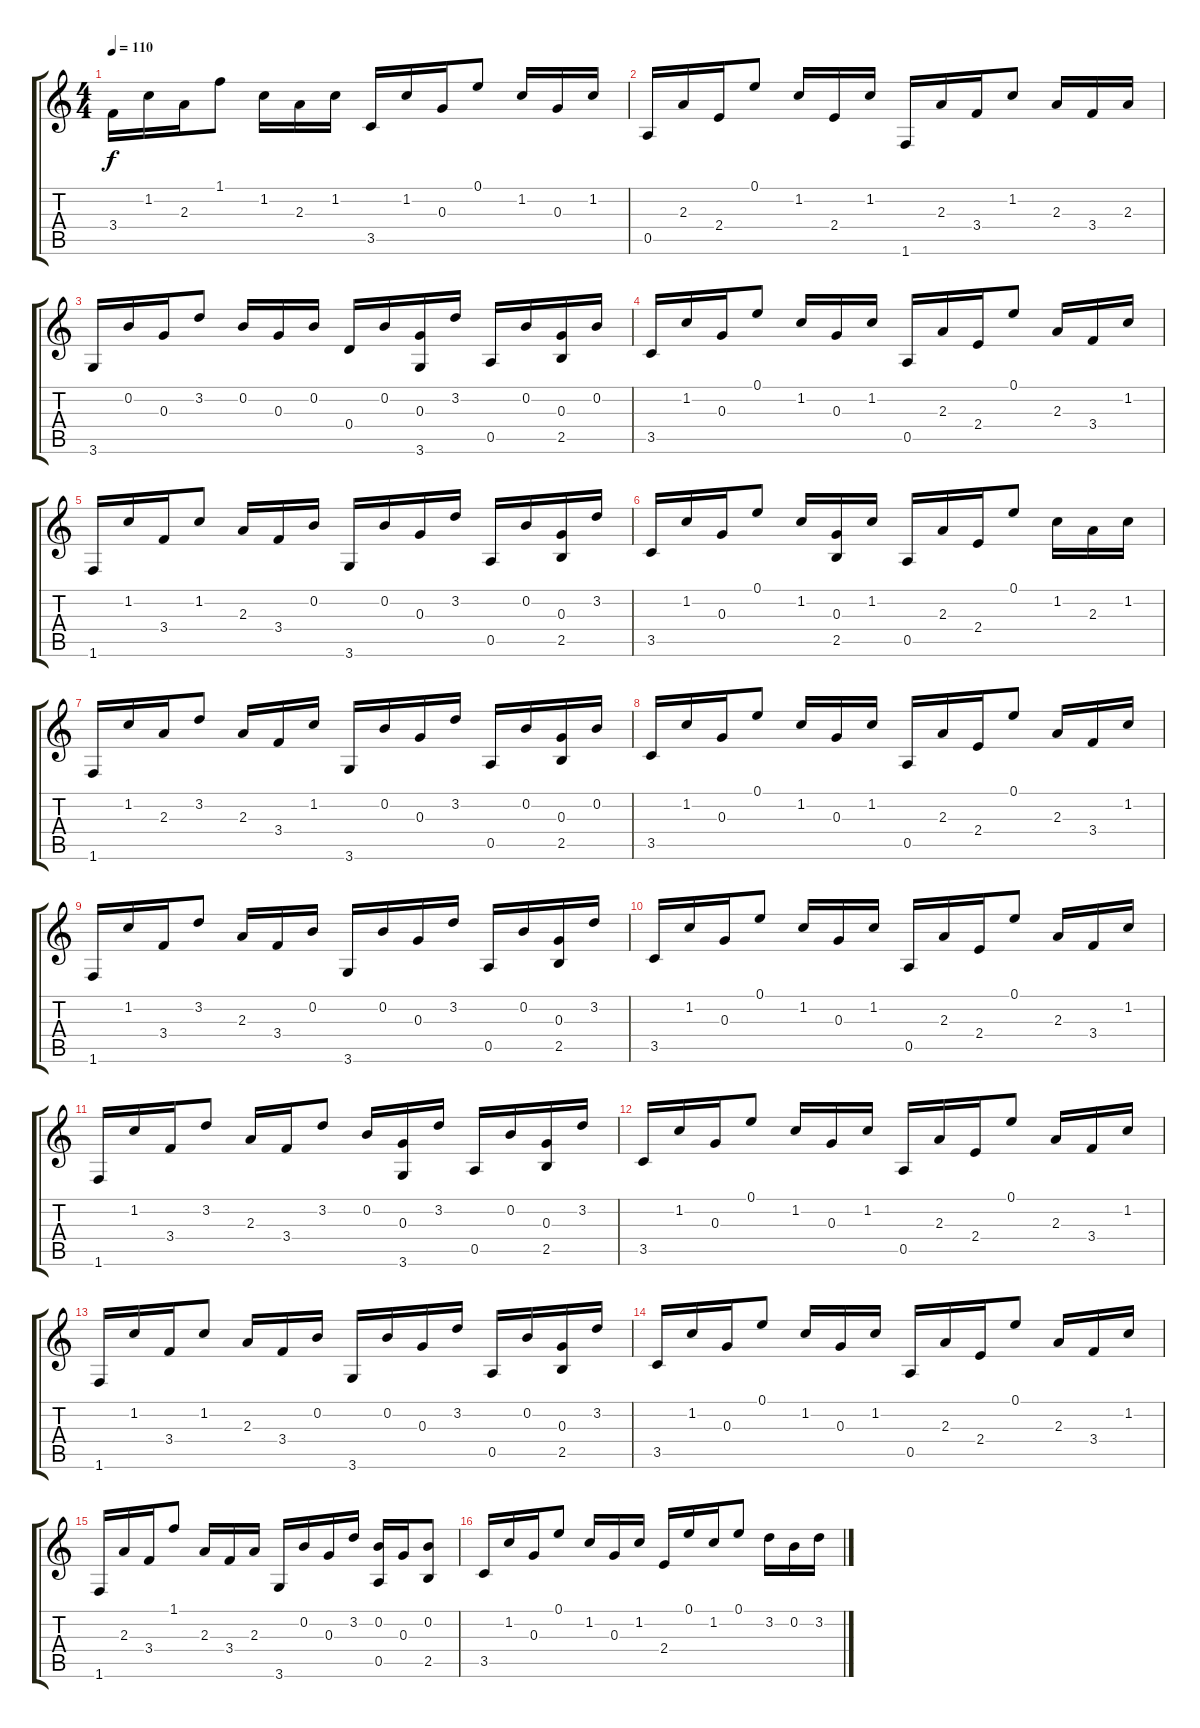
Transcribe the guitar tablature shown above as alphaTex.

\track "" {instrument acousticguitarsteel}
\staff {score tabs}
\tuning (E4 B3 G3 D3 A2 E2) {hide}
\ts (4 4)
\tempo 110
\clef g2
\ks c
3.4.16{dy f} 1.2.16 2.3.16 1.1.8 1.2.16 2.3.16 1.2.16 3.5.16 1.2.16 0.3.16 0.1.8 1.2.16 0.3.16 1.2.16 |
0.5.16 2.3.16 2.4.16 0.1.8 1.2.16 2.4.16 1.2.16 1.6.16 2.3.16 3.4.16 1.2.8 2.3.16 3.4.16 2.3.16 |
3.6.16 0.2.16 0.3.16 3.2.8 0.2.16 0.3.16 0.2.16 0.4.16 0.2.16 (0.3 3.6).16 3.2.16 0.5.16 0.2.16 (0.3 2.5).16 0.2.16 |
3.5.16 1.2.16 0.3.16 0.1.8 1.2.16 0.3.16 1.2.16 0.5.16 2.3.16 2.4.16 0.1.8 2.3.16 3.4.16 1.2.16 |
1.6.16 1.2.16 3.4.16 1.2.8 2.3.16 3.4.16 0.2.16 3.6.16 0.2.16 0.3.16 3.2.16 0.5.16 0.2.16 (0.3 2.5).16 3.2.16 |
3.5.16 1.2.16 0.3.16 0.1.8 1.2.16 (0.3 2.5).16 1.2.16 0.5.16 2.3.16 2.4.16 0.1.8 1.2.16 2.3.16 1.2.16 |
1.6.16 1.2.16 2.3.16 3.2.8 2.3.16 3.4.16 1.2.16 3.6.16 0.2.16 0.3.16 3.2.16 0.5.16 0.2.16 (0.3 2.5).16 0.2.16 |
3.5.16 1.2.16 0.3.16 0.1.8 1.2.16 0.3.16 1.2.16 0.5.16 2.3.16 2.4.16 0.1.8 2.3.16 3.4.16 1.2.16 |
1.6.16 1.2.16 3.4.16 3.2.8 2.3.16 3.4.16 0.2.16 3.6.16 0.2.16 0.3.16 3.2.16 0.5.16 0.2.16 (0.3 2.5).16 3.2.16 |
3.5.16 1.2.16 0.3.16 0.1.8 1.2.16 0.3.16 1.2.16 0.5.16 2.3.16 2.4.16 0.1.8 2.3.16 3.4.16 1.2.16 |
1.6.16 1.2.16 3.4.16 3.2.8 2.3.16 3.4.16 3.2.8 0.2.16 (0.3 3.6).16 3.2.16 0.5.16 0.2.16 (0.3 2.5).16 3.2.16 |
3.5.16 1.2.16 0.3.16 0.1.8 1.2.16 0.3.16 1.2.16 0.5.16 2.3.16 2.4.16 0.1.8 2.3.16 3.4.16 1.2.16 |
1.6.16 1.2.16 3.4.16 1.2.8 2.3.16 3.4.16 0.2.16 3.6.16 0.2.16 0.3.16 3.2.16 0.5.16 0.2.16 (0.3 2.5).16 3.2.16 |
3.5.16 1.2.16 0.3.16 0.1.8 1.2.16 0.3.16 1.2.16 0.5.16 2.3.16 2.4.16 0.1.8 2.3.16 3.4.16 1.2.16 |
1.6.16 2.3.16 3.4.16 1.1.8 2.3.16 3.4.16 2.3.16 3.6.16 0.2.16 0.3.16 3.2.16 (0.2 0.5).16 0.3.16 (0.2 2.5).8 |
3.5.16 1.2.16 0.3.16 0.1.8 1.2.16 0.3.16 1.2.16 2.4.16 0.1.16 1.2.16 0.1.8 3.2.16 0.2.16 3.2.16
